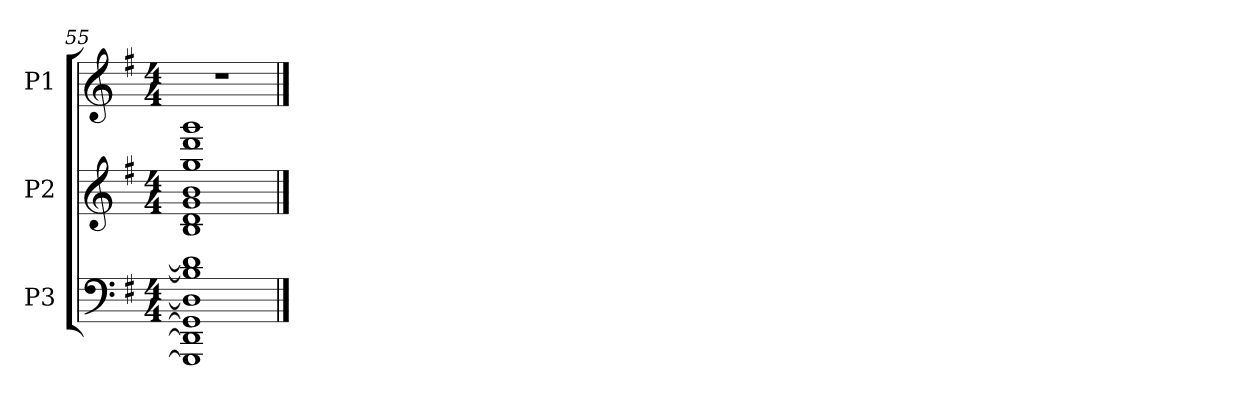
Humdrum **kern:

**kern	**kern	**kern
*part3	*part2	*part1
*staff3	*staff2	*staff1
*I"P3	*I"P2	*I"P1
*clefF4	*clefG2	*clefG2
*k[f#]	*k[f#]	*k[f#]
*G:	*G:	*G:
*M4/4	*M4/4	*M4/4
=55	=55	=55
*^	*^	*
1Di] 1Bi] 1di]	1GGGi] 1DDi] 1GGi]	1ggi 1dddi 1gggi	1Bi 1di 1gi 1bi	1r
*v	*v	*	*	*
*	*v	*v	*
==	==	==
*-	*-	*-
